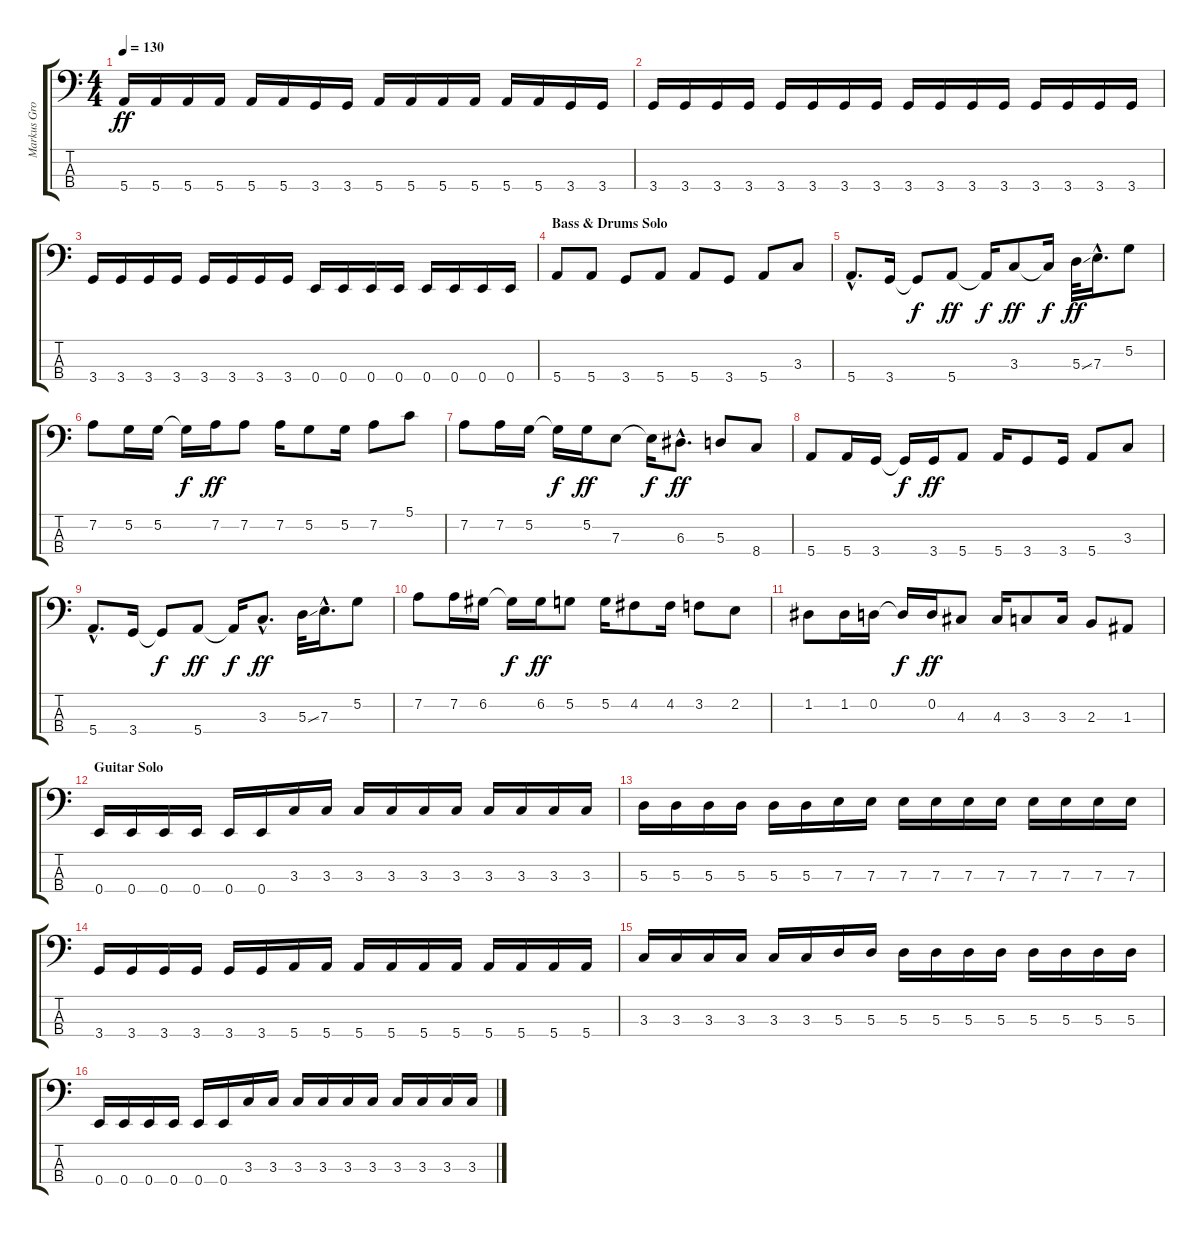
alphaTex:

\track ("Markus Grosskopf" "Markus Gro") {instrument electricbassfinger}
\staff {score tabs}
\tuning (G2 D2 A1 E1) {hide}
\ts (4 4)
\tempo 130
\clef f4
\ks c
5.4.16{dy ff} 5.4.16 5.4.16 5.4.16 5.4.16 5.4.16 3.4.16 3.4.16 5.4.16 5.4.16 5.4.16 5.4.16 5.4.16 5.4.16 3.4.16 3.4.16 |
3.4.16 3.4.16 3.4.16 3.4.16 3.4.16 3.4.16 3.4.16 3.4.16 3.4.16 3.4.16 3.4.16 3.4.16 3.4.16 3.4.16 3.4.16 3.4.16 |
3.4.16 3.4.16 3.4.16 3.4.16 3.4.16 3.4.16 3.4.16 3.4.16 0.4.16 0.4.16 0.4.16 0.4.16 0.4.16 0.4.16 0.4.16 0.4.16 |
\section ("" "Bass & Drums Solo")
5.4.8 5.4.8 3.4.8 5.4.8 5.4.8 3.4.8 5.4.8 3.3.8 |
5.4{hac}.8{d} 3.4.16 3.4{t}.8{dy f} 5.4.8{dy ff} 5.4{t}.16{dy f} 3.3.8{dy ff} 3.3{t}.16{dy f} 5.3{ss}.32{dy ff} 7.3{hac}.16{d} 5.2.8 |
7.2.8 5.2.16 5.2.16 5.2{t}.16{dy f} 7.2.16{dy ff} 7.2.8 7.2.16 5.2.8 5.2.16 7.2.8 5.1.8 |
7.2.8 7.2.16 5.2.16 5.2{t}.16{dy f} 5.2.16{dy ff} 7.3.8 7.3{t}.16{dy f} 6.3{hac}.8{d dy ff} 5.3.8 8.4.8 |
5.4.8 5.4.16 3.4.16 3.4{t}.16{dy f} 3.4.16{dy ff} 5.4.8 5.4.16 3.4.8 3.4.16 5.4.8 3.3.8 |
5.4{hac}.8{d} 3.4.16 3.4{t}.8{dy f} 5.4.8{dy ff} 5.4{t}.16{dy f} 3.3{hac}.8{d dy ff} 5.3{ss}.32 7.3{hac}.16{d} 5.2.8 |
7.2.8 7.2.16 6.2.16 6.2{t}.16{dy f} 6.2.16{dy ff} 5.2.8 5.2.16 4.2.8 4.2.16 3.2.8 2.2.8 |
1.2.8 1.2.16 0.2.16 0.2{t}.16{dy f} 0.2.16{dy ff} 4.3.8 4.3.16 3.3.8 3.3.16 2.3.8 1.3.8 |
\section ("" "Guitar Solo")
0.4.16 0.4.16 0.4.16 0.4.16 0.4.16 0.4.16 3.3.16 3.3.16 3.3.16 3.3.16 3.3.16 3.3.16 3.3.16 3.3.16 3.3.16 3.3.16 |
5.3.16 5.3.16 5.3.16 5.3.16 5.3.16 5.3.16 7.3.16 7.3.16 7.3.16 7.3.16 7.3.16 7.3.16 7.3.16 7.3.16 7.3.16 7.3.16 |
3.4.16 3.4.16 3.4.16 3.4.16 3.4.16 3.4.16 5.4.16 5.4.16 5.4.16 5.4.16 5.4.16 5.4.16 5.4.16 5.4.16 5.4.16 5.4.16 |
3.3.16 3.3.16 3.3.16 3.3.16 3.3.16 3.3.16 5.3.16 5.3.16 5.3.16 5.3.16 5.3.16 5.3.16 5.3.16 5.3.16 5.3.16 5.3.16 |
0.4.16 0.4.16 0.4.16 0.4.16 0.4.16 0.4.16 3.3.16 3.3.16 3.3.16 3.3.16 3.3.16 3.3.16 3.3.16 3.3.16 3.3.16 3.3.16
